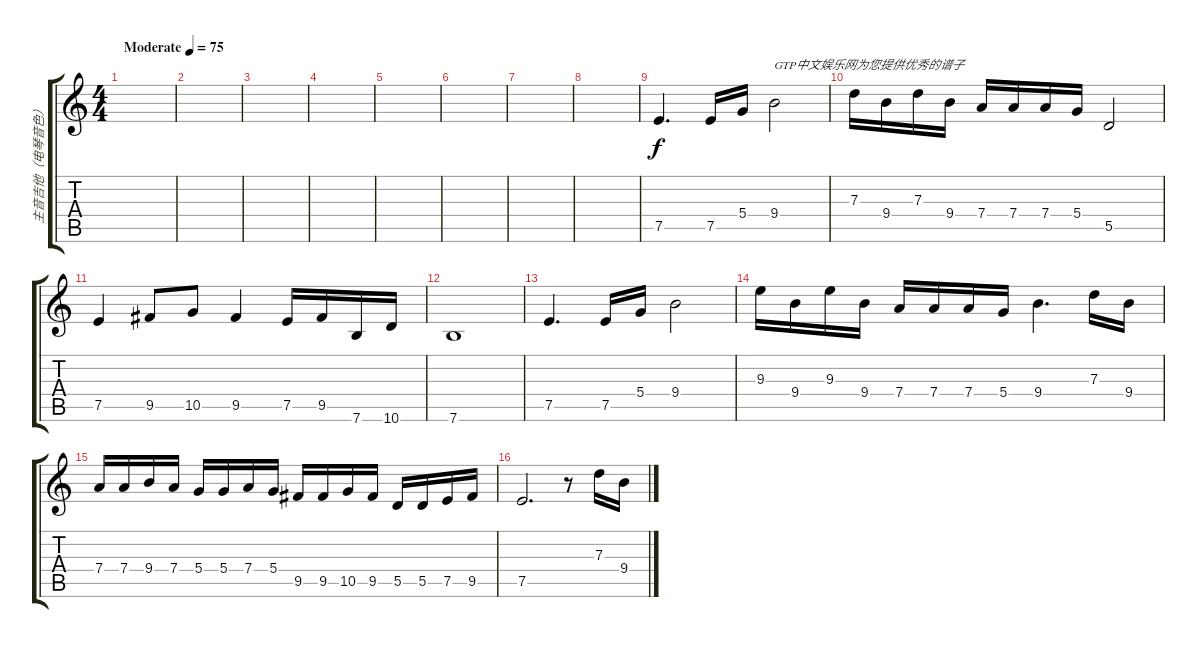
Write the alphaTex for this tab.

\track ("主音吉他（电琴音色）" "主音吉他（电琴音色）") {instrument distortionguitar}
\staff {score tabs}
\tuning (E4 B3 G3 D3 A2 E2) {hide}
\ts (4 4)
\tempo (75 "Moderate")
\clef g2
\ks c
|
|
|
|
|
|
|
|
7.5.4{d} 7.5.16 5.4.16 9.4.2{txt "GTP中文娱乐网为您提供优秀的谱子"} |
7.3.16 9.4.16 7.3.16 9.4.16 7.4.16 7.4.16 7.4.16 5.4.16 5.5.2 |
7.5.4 9.5.8 10.5.8 9.5.4 7.5.16 9.5.16 7.6.16 10.6.16 |
7.6.1 |
7.5.4{d} 7.5.16 5.4.16 9.4.2 |
9.3.16 9.4.16 9.3.16 9.4.16 7.4.16 7.4.16 7.4.16 5.4.16 9.4.4{d} 7.3.16 9.4.16 |
7.4.16 7.4.16 9.4.16 7.4.16 5.4.16 5.4.16 7.4.16 5.4.16 9.5.16 9.5.16 10.5.16 9.5.16 5.5.16 5.5.16 7.5.16 9.5.16 |
7.5.2{d} r.8 7.3.16 9.4.16
